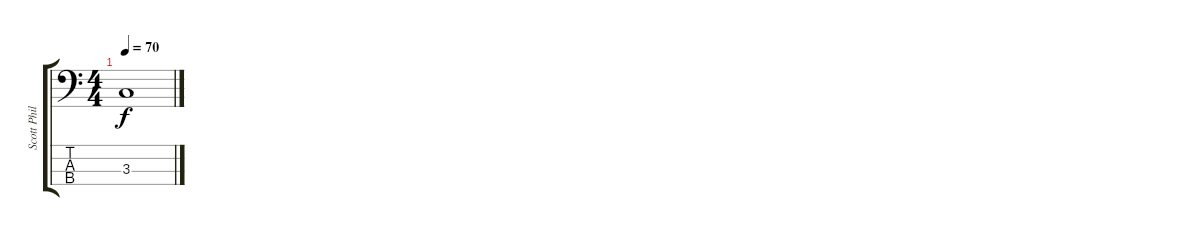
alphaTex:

\track ("Scott Phillips" "Scott Phil") {instrument electricbassfinger}
\staff {score tabs}
\tuning (G2 D2 A1 D1) {hide}
\ts (4 4)
\tempo 70
\clef f4
\ks c
3.3.1{dy f}
